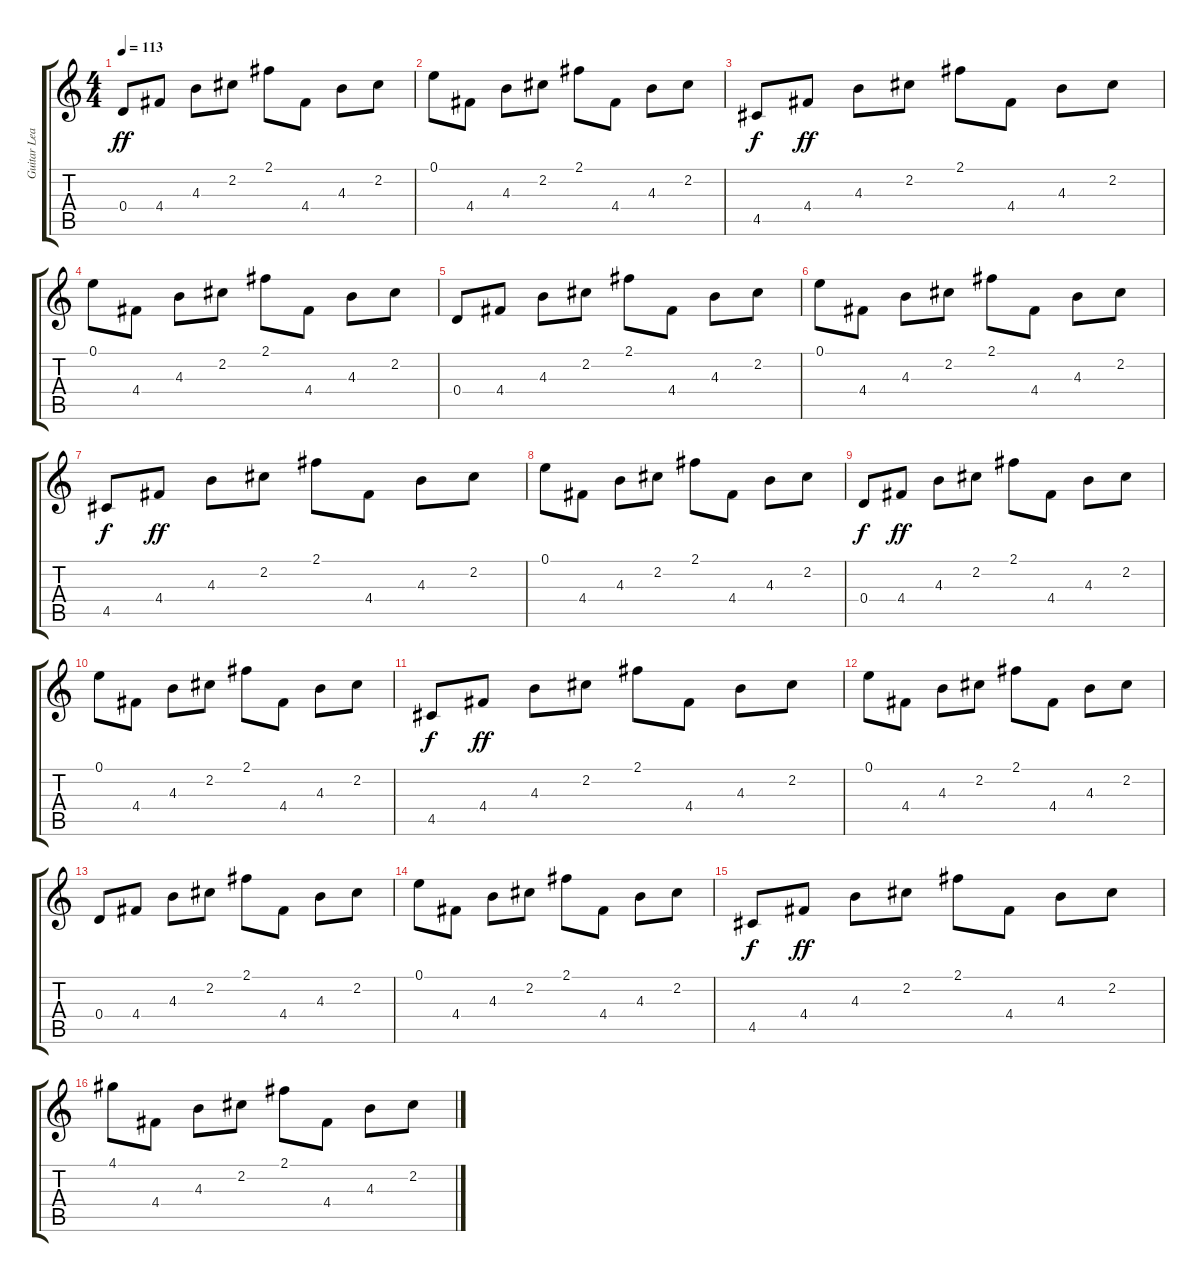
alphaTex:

\track ("Guitar Lead" "Guitar Lea") {instrument acousticguitarnylon}
\staff {score tabs}
\tuning (E4 B3 G3 D3 A2 E2) {hide}
\ts (4 4)
\tempo 113
\clef g2
\ks c
0.4.8{dy ff} 4.4.8 4.3.8 2.2.8 2.1.8 4.4.8 4.3.8 2.2.8 |
0.1.8 4.4.8 4.3.8 2.2.8 2.1.8 4.4.8 4.3.8 2.2.8 |
4.5.8{dy f} 4.4.8{dy ff} 4.3.8 2.2.8 2.1.8 4.4.8 4.3.8 2.2.8 |
0.1.8 4.4.8 4.3.8 2.2.8 2.1.8 4.4.8 4.3.8 2.2.8 |
0.4.8 4.4.8 4.3.8 2.2.8 2.1.8 4.4.8 4.3.8 2.2.8 |
0.1.8 4.4.8 4.3.8 2.2.8 2.1.8 4.4.8 4.3.8 2.2.8 |
4.5.8{dy f} 4.4.8{dy ff} 4.3.8 2.2.8 2.1.8 4.4.8 4.3.8 2.2.8 |
0.1.8 4.4.8 4.3.8 2.2.8 2.1.8 4.4.8 4.3.8 2.2.8 |
0.4.8{dy f} 4.4.8{dy ff} 4.3.8 2.2.8 2.1.8 4.4.8 4.3.8 2.2.8 |
0.1.8 4.4.8 4.3.8 2.2.8 2.1.8 4.4.8 4.3.8 2.2.8 |
4.5.8{dy f} 4.4.8{dy ff} 4.3.8 2.2.8 2.1.8 4.4.8 4.3.8 2.2.8 |
0.1.8 4.4.8 4.3.8 2.2.8 2.1.8 4.4.8 4.3.8 2.2.8 |
0.4.8 4.4.8 4.3.8 2.2.8 2.1.8 4.4.8 4.3.8 2.2.8 |
0.1.8 4.4.8 4.3.8 2.2.8 2.1.8 4.4.8 4.3.8 2.2.8 |
4.5.8{dy f} 4.4.8{dy ff} 4.3.8 2.2.8 2.1.8 4.4.8 4.3.8 2.2.8 |
4.1.8 4.4.8 4.3.8 2.2.8 2.1.8 4.4.8 4.3.8 2.2.8
